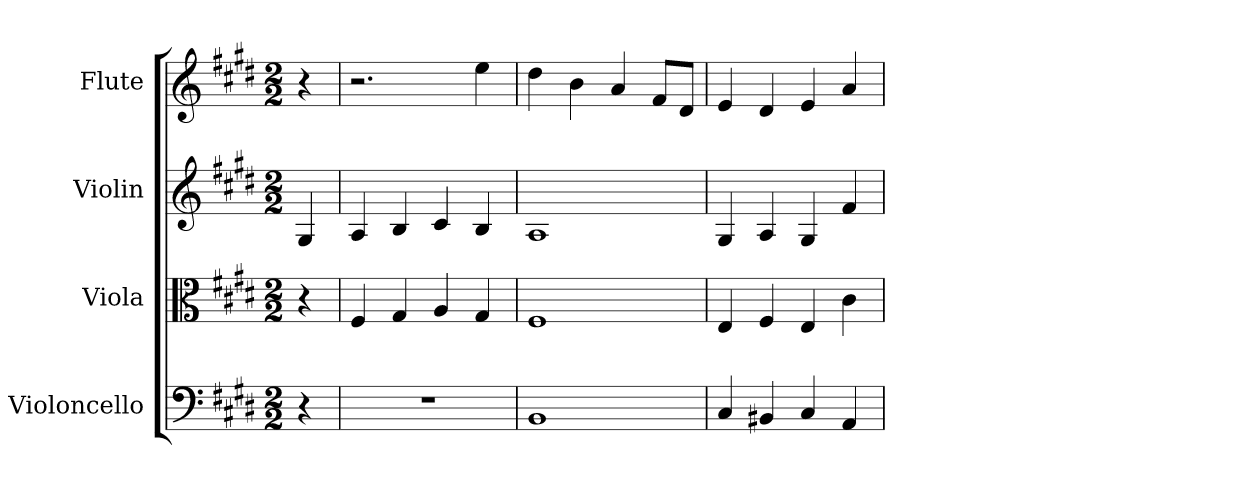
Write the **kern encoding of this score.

**kern	**kern	**kern	**kern
*part4	*part3	*part2	*part1
*staff4	*staff3	*staff2	*staff1
*I"Violoncello	*I"Viola	*I"Violin	*I"Flute
*I'Vc	*I'Vla	*I'Vln	*I'Fl
*clefF4	*clefC3	*	*
*k[f#c#g#d#]	*k[f#c#g#d#]	*k[f#c#g#d#]	*k[f#c#g#d#]
*E:	*E:	*E:	*E:
*M2/2	*M2/2	*M2/2	*M2/2
*MM118	*MM118	*MM118	*MM118
=	=	=	=
4r	4r	4G#	4r
=1	=1	=1	=1
1r	4F#	4A	2.r
.	4G#	4B	.
.	4A	4c#	.
.	4G#	4B	4ee
=2	=2	=2	=2
1BB	1F#	1A	4dd#
.	.	.	4b
.	.	.	4a
.	.	.	8f#L
.	.	.	8d#J
=3	=3	=3	=3
4C#	4E	4G#	4e
4BB#X	4F#	4A	4d#
4C#	4E	4G#	4e
4AA	4c#	4f#	4a
=	=	=	=
*-	*-	*-	*-
